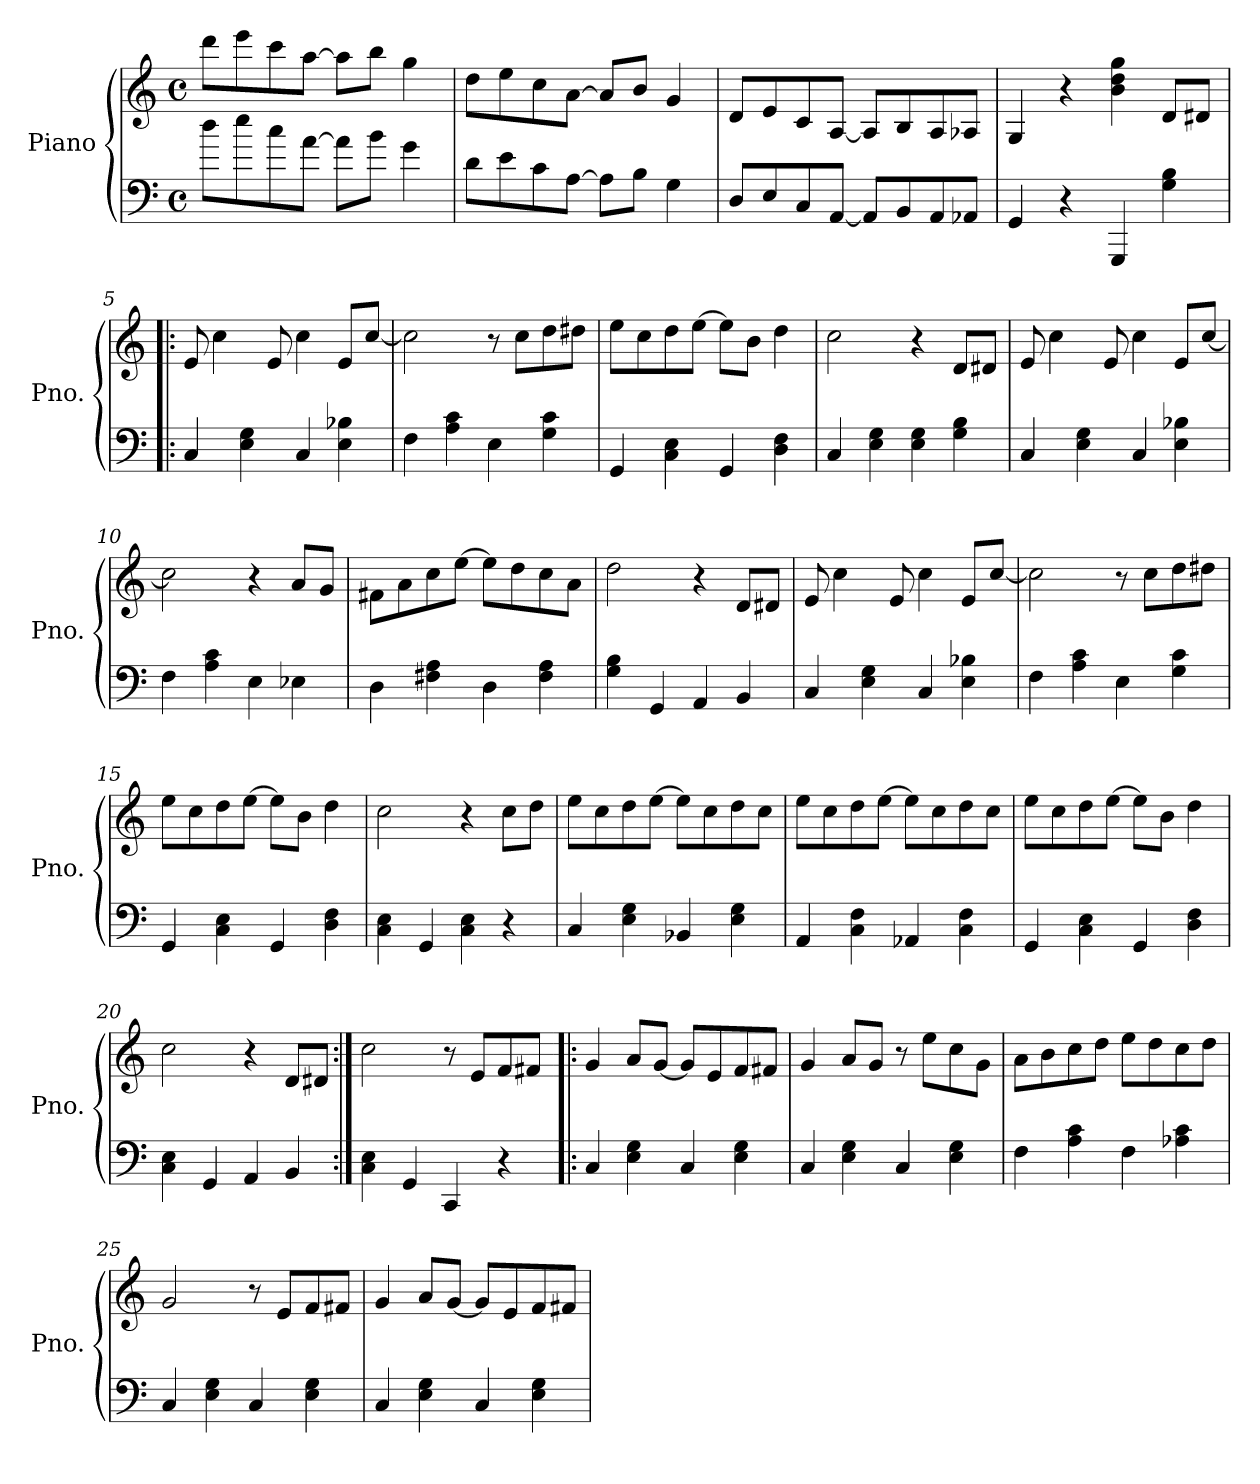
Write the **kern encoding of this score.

**kern	**kern
*part1	*part1
*staff2	*staff1
*I"Piano	*
*I'Pno.	*
*clefF4	*clefG2
*k[]	*k[]
*M4/4	*M4/4
*met(c)	*met(c)
*MM120	*MM120
=1	=1
8dd\L	8ddd\L
8ee\	8eee\
8cc\	8ccc\
[8a\J	[8aa\J
8a\L]	8aa\L]
8b\J	8bb\J
4g\	4gg\
=2	=2
8d\L	8dd\L
8e\	8ee\
8c\	8cc\
[8A\J	[8a\J
8A\L]	8a/L]
8B\J	8b/J
4G\	4g/
=3	=3
8D/L	8d/L
8E/	8e/
8C/	8c/
[8AA/J	[8A/J
8AA/L]	8A/L]
8BB/	8B/
8AA/	8A/
8AA-X/J	8A-X/J
=4	=4
4GG/	4G/
4r	4r
4GGG/	4b\ 4dd\ 4gg\
4G\ 4B\	8d/L
.	8d#X/J
!!LO:LB:g=z
=5!|:	=5!|:
4C/	8e/
.	4cc\
4E\ 4G\	.
.	8e/
4C/	4cc\
4E\ 4B-X\	8e/L
.	[8cc/J
=6	=6
4F\	2cc\]
4A\ 4c\	.
4E\	8r
.	8cc\L
4G\ 4c\	8dd\
.	8dd#X\J
=7	=7
4GG/	8ee\L
.	8cc\
4C\ 4E\	8dd\
.	[8ee\J
4GG/	8ee\L]
.	8b\J
4D\ 4F\	4dd\
=8	=8
4C/	2cc\
4E\ 4G\	.
4E\ 4G\	4r
4G\ 4B\	8d/L
.	8d#X/J
!!LO:LB:g=z
=9	=9
4C/	8e/
.	4cc\
4E\ 4G\	.
.	8e/
4C/	4cc\
4E\ 4B-X\	8e/L
.	[8cc/J
=10	=10
4F\	2cc\]
4A\ 4c\	.
4E\	4r
4E-X\	8a/L
.	8g/J
=11	=11
4D\	8f#X\L
.	8a\
4F#X\ 4A\	8cc\
.	[8ee\J
4D\	8ee\L]
.	8dd\
4F#\ 4A\	8cc\
.	8a\J
=12	=12
4G\ 4B\	2dd\
4GG/	.
4AA/	4r
4BB/	8d/L
.	8d#X/J
!!LO:LB:g=z
=13	=13
4C/	8e/
.	4cc\
4E\ 4G\	.
.	8e/
4C/	4cc\
4E\ 4B-X\	8e/L
.	[8cc/J
=14	=14
4F\	2cc\]
4A\ 4c\	.
4E\	8r
.	8cc\L
4G\ 4c\	8dd\
.	8dd#X\J
=15	=15
4GG/	8ee\L
.	8cc\
4C\ 4E\	8dd\
.	[8ee\J
4GG/	8ee\L]
.	8b\J
4D\ 4F\	4dd\
=16	=16
4C\ 4E\	2cc\
4GG/	.
4C\ 4E\	4r
4r	8cc\L
.	8dd\J
!!LO:LB:g=z
=17	=17
4C/	8ee\L
.	8cc\
4E\ 4G\	8dd\
.	[8ee\J
4BB-X/	8ee\L]
.	8cc\
4E\ 4G\	8dd\
.	8cc\J
=18	=18
4AA/	8ee\L
.	8cc\
4C\ 4F\	8dd\
.	[8ee\J
4AA-X/	8ee\L]
.	8cc\
4C\ 4F\	8dd\
.	8cc\J
=19	=19
4GG/	8ee\L
.	8cc\
4C\ 4E\	8dd\
.	[8ee\J
4GG/	8ee\L]
.	8b\J
4D\ 4F\	4dd\
=20	=20
4C\ 4E\	2cc\
4GG/	.
4AA/	4r
4BB/	8d/L
.	8d#X/J
!!LO:PB:g=z
=21:|!	=21:|!
4C\ 4E\	2cc\
4GG/	.
4CC/	8r
.	8e/L
4r	8f/
.	8f#X/J
=22!|:	=22!|:
4C/	4g/
4E\ 4G\	8a/L
.	[8g/J
4C/	8g/L]
.	8e/
4E\ 4G\	8f/
.	8f#X/J
=23	=23
4C/	4g/
4E\ 4G\	8a/L
.	8g/J
4C/	8r
.	8ee\L
4E\ 4G\	8cc\
.	8g\J
=24	=24
4F\	8a\L
.	8b\
4A\ 4c\	8cc\
.	8dd\J
4F\	8ee\L
.	8dd\
4A-X\ 4c\	8cc\
.	8dd\J
!!LO:LB:g=z
=25	=25
4C/	2g/
4E\ 4G\	.
4C/	8r
.	8e/L
4E\ 4G\	8f/
.	8f#X/J
=26	=26
4C/	4g/
4E\ 4G\	8a/L
.	[8g/J
4C/	8g/L]
.	8e/
4E\ 4G\	8f/
.	8f#X/J
=	=
*-	*-
